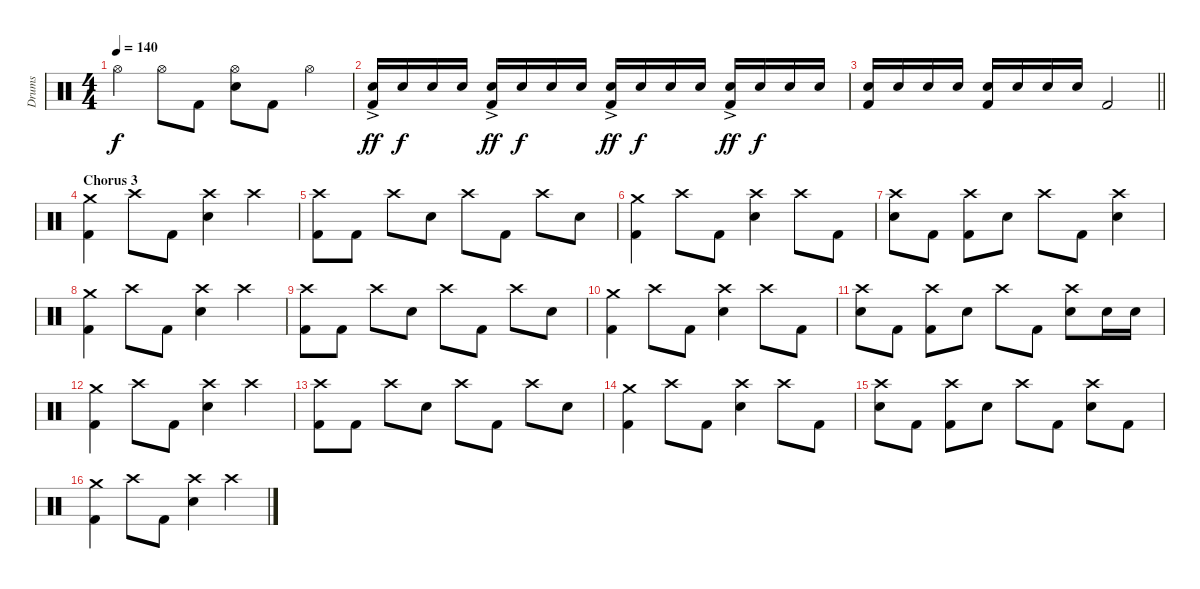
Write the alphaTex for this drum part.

\track ("Drums" "Drums") {instrument percussion}
\staff {score}
\articulation defaults
\ts (4 4)
\tempo 140
\clef neutral
\ks c "Hi-Hat (open)".4{dy f} "Hi-Hat (open)".8 "Kick (hit) 2".8
("Hi-Hat (open)" "Electric Snare (hit)").8 "Kick (hit) 2".8 "Hi-Hat (open)".4 |
("Electric Snare (hit)"{ac} "Kick (hit) 2").16{dy ff volume 7} "Electric Snare (hit)".16{dy f volume 15} "Electric Snare (hit)".16 "Electric Snare (hit)".16 ("Electric Snare (hit)"{ac} "Kick (hit) 2").16{dy ff} "Electric Snare (hit)".16{dy f} "Electric Snare (hit)".16 "Electric Snare (hit)".16 ("Electric Snare (hit)"{ac} "Kick (hit) 2").16{dy ff} "Electric Snare (hit)".16{dy f} "Electric Snare (hit)".16 "Electric Snare (hit)".16 ("Electric Snare (hit)"{ac} "Kick (hit) 2").16{dy ff} "Electric Snare (hit)".16{dy f} "Electric Snare (hit)".16 "Electric Snare (hit)".16 |
\barLineRight lightlight
("Electric Snare (hit)" "Kick (hit) 2").16 "Electric Snare (hit)".16 "Electric Snare (hit)".16 "Electric Snare (hit)".16 ("Electric Snare (hit)" "Kick (hit) 2").16 "Electric Snare (hit)".16 "Electric Snare (hit)".16 "Electric Snare (hit)".16 "Kick (hit) 2".2 |
\section ("" "Chorus 3")
("Crash medium (hit)" "Kick (hit) 2").4 "Crash high (hit)".8 "Kick (hit) 2".8 ("Crash high (hit)" "Electric Snare (hit)").4 "Crash high (hit)".4 |
("Crash high (hit)" "Kick (hit) 2").8 "Kick (hit) 2".8 "Crash high (hit)".8 "Electric Snare (hit)".8 "Crash high (hit)".8 "Kick (hit) 2".8 "Crash high (hit)".8 "Electric Snare (hit)".8 |
("Crash medium (hit)" "Kick (hit) 2").4 "Crash high (hit)".8 "Kick (hit) 2".8 ("Crash high (hit)" "Electric Snare (hit)").4 "Crash high (hit)".8 "Kick (hit) 2".8 |
("Crash high (hit)" "Electric Snare (hit)").8 "Kick (hit) 2".8 ("Crash high (hit)" "Kick (hit) 2").8 "Electric Snare (hit)".8 "Crash high (hit)".8 "Kick (hit) 2".8 ("Crash high (hit)" "Electric Snare (hit)").4 |
("Crash medium (hit)" "Kick (hit) 2").4 "Crash high (hit)".8 "Kick (hit) 2".8 ("Crash high (hit)" "Electric Snare (hit)").4 "Crash high (hit)".4 |
("Crash high (hit)" "Kick (hit) 2").8 "Kick (hit) 2".8 "Crash high (hit)".8 "Electric Snare (hit)".8 "Crash high (hit)".8 "Kick (hit) 2".8 "Crash high (hit)".8 "Electric Snare (hit)".8 |
("Crash medium (hit)" "Kick (hit) 2").4 "Crash high (hit)".8 "Kick (hit) 2".8 ("Crash high (hit)" "Electric Snare (hit)").4 "Crash high (hit)".8 "Kick (hit) 2".8 |
("Crash high (hit)" "Electric Snare (hit)").8 "Kick (hit) 2".8 ("Crash high (hit)" "Kick (hit) 2").8 "Electric Snare (hit)".8 "Crash high (hit)".8 "Kick (hit) 2".8 ("Crash high (hit)" "Electric Snare (hit)").8 "Electric Snare (hit)".16 "Electric Snare (hit)".16 |
("Crash medium (hit)" "Kick (hit) 2").4 "Crash high (hit)".8 "Kick (hit) 2".8 ("Crash high (hit)" "Electric Snare (hit)").4 "Crash high (hit)".4 |
("Crash high (hit)" "Kick (hit) 2").8 "Kick (hit) 2".8 "Crash high (hit)".8 "Electric Snare (hit)".8 "Crash high (hit)".8 "Kick (hit) 2".8 "Crash high (hit)".8 "Electric Snare (hit)".8 |
("Crash medium (hit)" "Kick (hit) 2").4 "Crash high (hit)".8 "Kick (hit) 2".8 ("Crash high (hit)" "Electric Snare (hit)").4 "Crash high (hit)".8 "Kick (hit) 2".8 |
("Crash high (hit)" "Electric Snare (hit)").8 "Kick (hit) 2".8 ("Crash high (hit)" "Kick (hit) 2").8 "Electric Snare (hit)".8 "Crash high (hit)".8 "Kick (hit) 2".8 ("Crash high (hit)" "Electric Snare (hit)").8 "Kick (hit) 2".8 |
("Crash medium (hit)" "Kick (hit) 2").4 "Crash high (hit)".8 "Kick (hit) 2".8 ("Crash high (hit)" "Electric Snare (hit)").4 "Crash high (hit)".4
